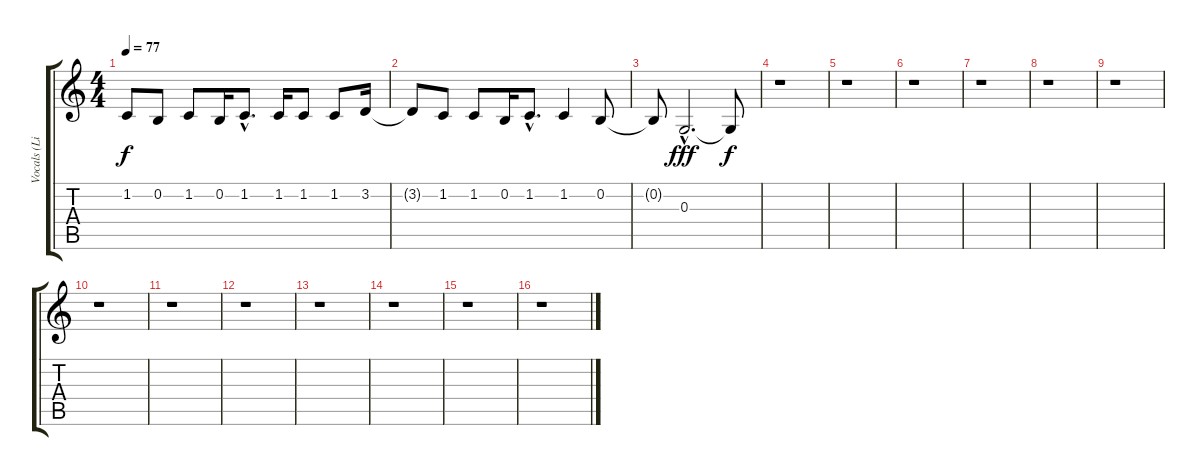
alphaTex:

\track ("Vocals (Liam)" "Vocals (Li") {instrument tenorsax}
\staff {score tabs}
\tuning (E4 B3 G3 D3 A2 E2) {hide}
\ts (4 4)
\tempo 77
\clef g2
\ks c
1.2{t}.8{dy f} 0.2.8 1.2.8 0.2.16 1.2{hac}.8{d} 1.2.16 1.2.8 1.2.8 3.2.16 |
3.2{t}.8 1.2.8 1.2.8 0.2.16 1.2{hac}.8{d} 1.2.4 0.2.8 |
0.2{t}.8 0.3{hac}.2{d dy fff} 0.3{t}.8{dy f} |
r.1 |
r.1 |
r.1 |
r.1 |
r.1 |
r.1 |
r.1 |
r.1 |
r.1 |
r.1 |
r.1 |
r.1 |
r.1
